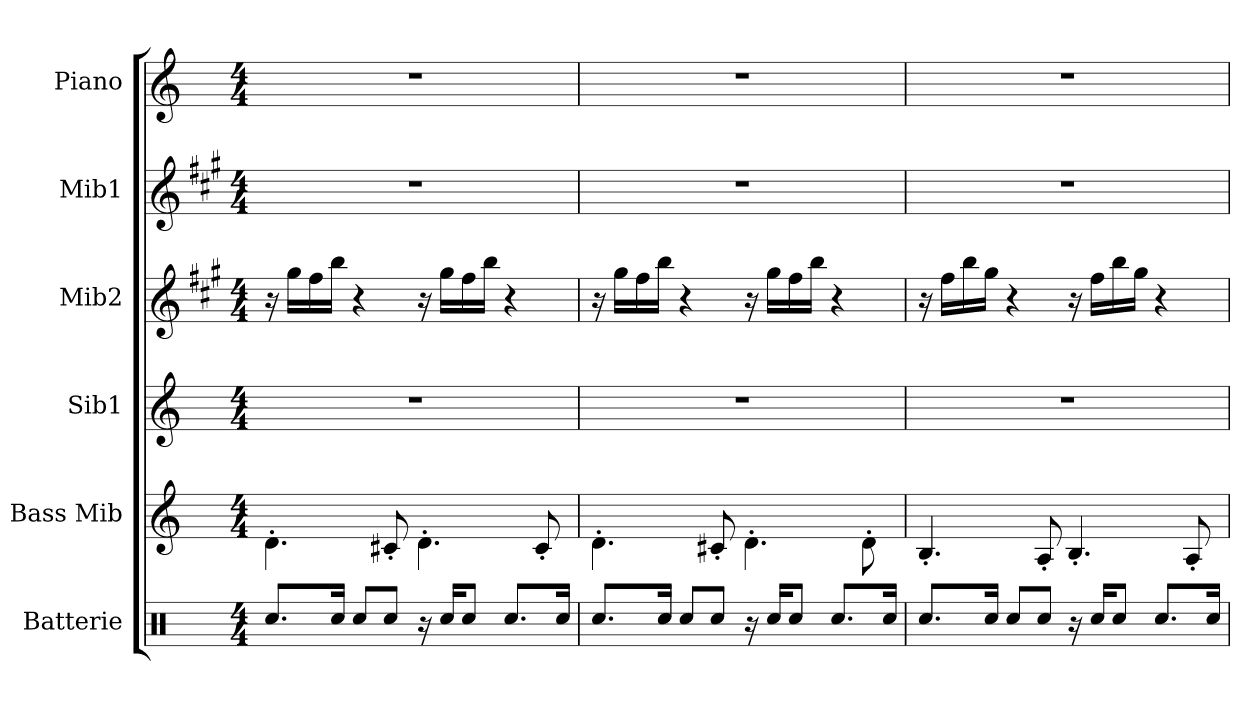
**kern	**kern	**kern	**kern	**kern	**kern
*part6	*part5	*part4	*part3	*part2	*part1
*staff6	*staff5	*staff4	*staff3	*staff2	*staff1
*I"Batterie	*I"Bass Mib	*I"Sib1	*I"Mib2	*I"Mib1	*I"Piano
*I'Batt.	*I'Bass Mib	*I'Sib1	*I'Mib2	*I'Mib1	*I'Pno.
*clefX	*clefG2	*clefG2	*clefG2	*clefG2	*clefG2
*	*ITrd12c21	*ITrd8c14	*ITrd5c9	*ITrd5c9	*
*k[]	*k[]	*k[]	*k[]	*k[]	*k[]
*M4/4	*M4/4	*M4/4	*M4/4	*M4/4	*M4/4
*MM80	*MM80	*MM80	*MM80	*MM80	*MM80
=1	=1	=1	=1	=1	=1
8.Rcc/L	4.D'\	1r	16r	1r	1r
.	.	.	16b\LL	.	.
.	.	.	16a\	.	.
16Rcc/Jk	.	.	16dd\JJ	.	.
8Rcc/L	.	.	4r	.	.
8Rcc/J	8C#X'/	.	.	.	.
16r	4.D'\	.	16r	.	.
16Rcc/KL	.	.	16b\LL	.	.
8Rcc/J	.	.	16a\	.	.
.	.	.	16dd\JJ	.	.
8.Rcc/L	.	.	4r	.	.
.	8C#'/	.	.	.	.
16Rcc/Jk	.	.	.	.	.
=2	=2	=2	=2	=2	=2
8.Rcc/L	4.D'\	1r	16r	1r	1r
.	.	.	16b\LL	.	.
.	.	.	16a\	.	.
16Rcc/Jk	.	.	16dd\JJ	.	.
8Rcc/L	.	.	4r	.	.
8Rcc/J	8C#X'/	.	.	.	.
16r	4.D'\	.	16r	.	.
16Rcc/KL	.	.	16b\LL	.	.
8Rcc/J	.	.	16a\	.	.
.	.	.	16dd\JJ	.	.
8.Rcc/L	.	.	4r	.	.
.	8D'\	.	.	.	.
16Rcc/Jk	.	.	.	.	.
=3	=3	=3	=3	=3	=3
8.Rcc/L	4.BB'/	1r	16r	1r	1r
.	.	.	16a\LL	.	.
.	.	.	16dd\	.	.
16Rcc/Jk	.	.	16b\JJ	.	.
8Rcc/L	.	.	4r	.	.
8Rcc/J	8AA'/	.	.	.	.
16r	4.BB'/	.	16r	.	.
16Rcc/KL	.	.	16a\LL	.	.
8Rcc/J	.	.	16dd\	.	.
.	.	.	16b\JJ	.	.
8.Rcc/L	.	.	4r	.	.
.	8AA'/	.	.	.	.
16Rcc/Jk	.	.	.	.	.
=	=	=	=	=	=
*-	*-	*-	*-	*-	*-
